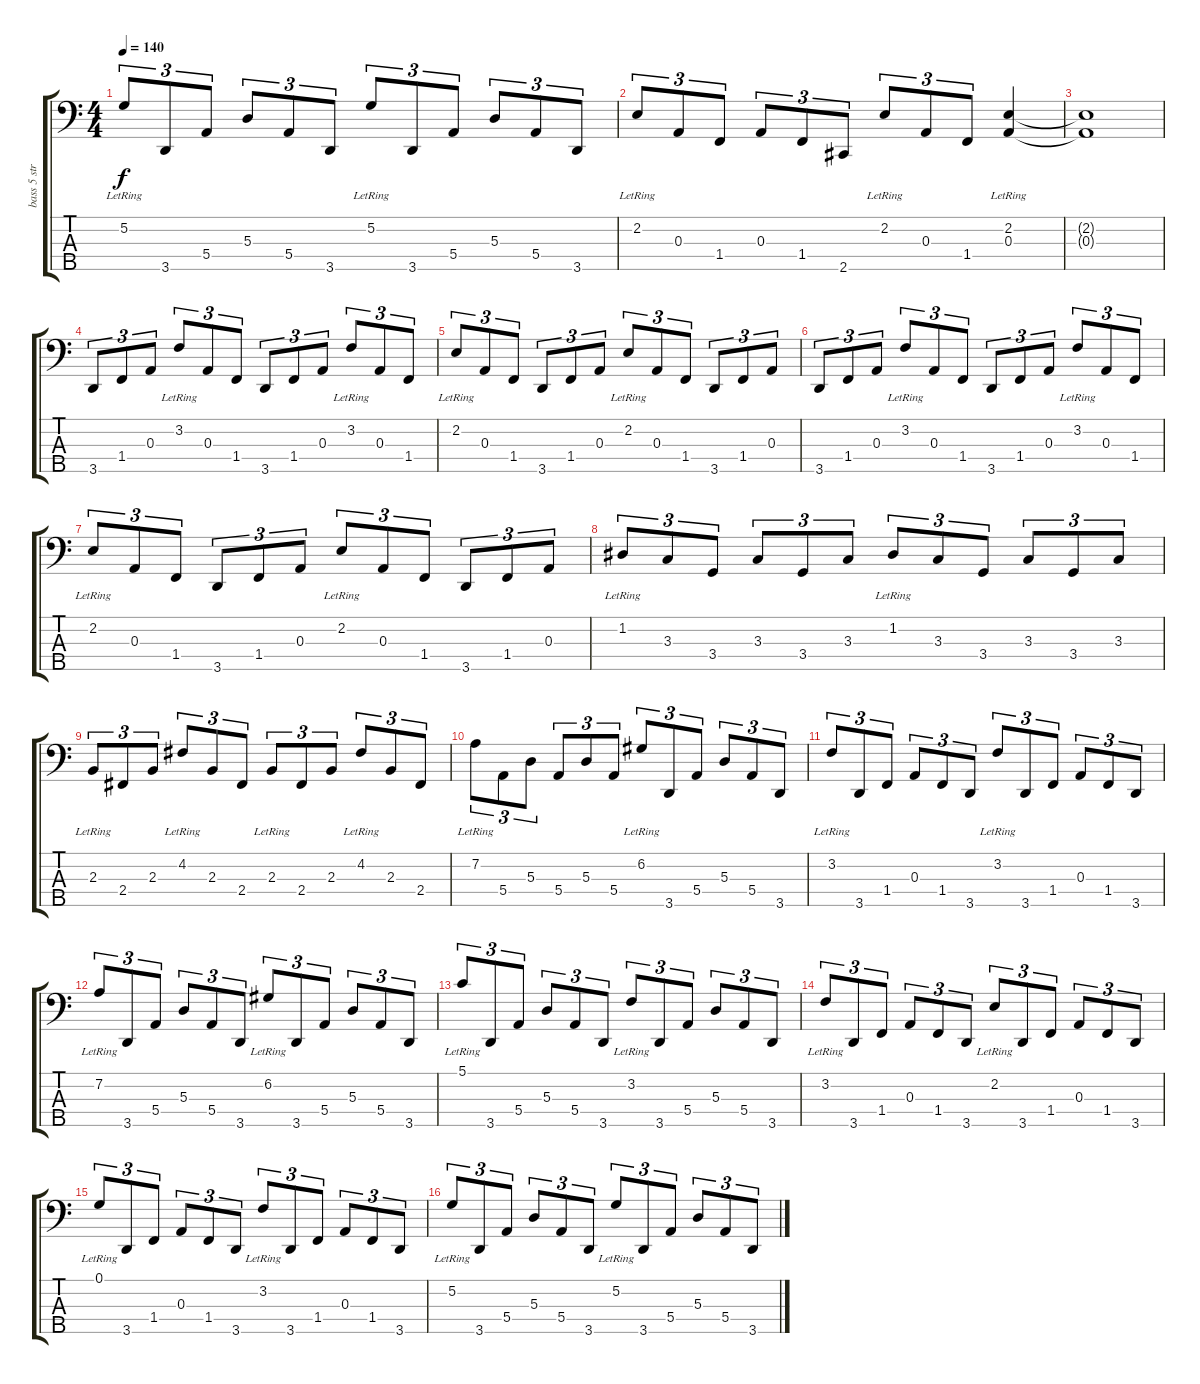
\track ("bass 5 string" "bass 5 str") {instrument electricbassfinger}
\staff {score tabs}
\tuning (G2 D2 A1 E1 B0) {hide}
\ts (4 4)
\tempo 140
\clef f4
\ks c
5.2{lr}.8{tu (3 2) dy f} 3.5.8{tu (3 2)} 5.4.8{tu (3 2)} 5.3.8{tu (3 2)} 5.4.8{tu (3 2)} 3.5.8{tu (3 2)} 5.2{lr}.8{tu (3 2)} 3.5.8{tu (3 2)} 5.4.8{tu (3 2)} 5.3.8{tu (3 2)} 5.4.8{tu (3 2)} 3.5.8{tu (3 2)} |
2.2{lr}.8{tu (3 2)} 0.3.8{tu (3 2)} 1.4.8{tu (3 2)} 0.3.8{tu (3 2)} 1.4.8{tu (3 2)} 2.5.8{tu (3 2)} 2.2{lr}.8{tu (3 2)} 0.3.8{tu (3 2)} 1.4.8{tu (3 2)} (2.2{lr} 0.3{lr}).4 |
(2.2{t} 0.3{t}).1 |
3.5.8{tu (3 2)} 1.4.8{tu (3 2)} 0.3.8{tu (3 2)} 3.2{lr}.8{tu (3 2)} 0.3.8{tu (3 2)} 1.4.8{tu (3 2)} 3.5.8{tu (3 2)} 1.4.8{tu (3 2)} 0.3.8{tu (3 2)} 3.2{lr}.8{tu (3 2)} 0.3.8{tu (3 2)} 1.4.8{tu (3 2)} |
2.2{lr}.8{tu (3 2)} 0.3.8{tu (3 2)} 1.4.8{tu (3 2)} 3.5.8{tu (3 2)} 1.4.8{tu (3 2)} 0.3.8{tu (3 2)} 2.2{lr}.8{tu (3 2)} 0.3.8{tu (3 2)} 1.4.8{tu (3 2)} 3.5.8{tu (3 2)} 1.4.8{tu (3 2)} 0.3.8{tu (3 2)} |
3.5.8{tu (3 2)} 1.4.8{tu (3 2)} 0.3.8{tu (3 2)} 3.2{lr}.8{tu (3 2)} 0.3.8{tu (3 2)} 1.4.8{tu (3 2)} 3.5.8{tu (3 2)} 1.4.8{tu (3 2)} 0.3.8{tu (3 2)} 3.2{lr}.8{tu (3 2)} 0.3.8{tu (3 2)} 1.4.8{tu (3 2)} |
2.2{lr}.8{tu (3 2)} 0.3.8{tu (3 2)} 1.4.8{tu (3 2)} 3.5.8{tu (3 2)} 1.4.8{tu (3 2)} 0.3.8{tu (3 2)} 2.2{lr}.8{tu (3 2)} 0.3.8{tu (3 2)} 1.4.8{tu (3 2)} 3.5.8{tu (3 2)} 1.4.8{tu (3 2)} 0.3.8{tu (3 2)} |
1.2{lr}.8{tu (3 2)} 3.3.8{tu (3 2)} 3.4.8{tu (3 2)} 3.3.8{tu (3 2)} 3.4.8{tu (3 2)} 3.3.8{tu (3 2)} 1.2{lr}.8{tu (3 2)} 3.3.8{tu (3 2)} 3.4.8{tu (3 2)} 3.3.8{tu (3 2)} 3.4.8{tu (3 2)} 3.3.8{tu (3 2)} |
2.3{lr}.8{tu (3 2)} 2.4.8{tu (3 2)} 2.3.8{tu (3 2)} 4.2{lr}.8{tu (3 2)} 2.3.8{tu (3 2)} 2.4.8{tu (3 2)} 2.3{lr}.8{tu (3 2)} 2.4.8{tu (3 2)} 2.3.8{tu (3 2)} 4.2{lr}.8{tu (3 2)} 2.3.8{tu (3 2)} 2.4.8{tu (3 2)} |
7.2{lr}.8{tu (3 2)} 5.4.8{tu (3 2)} 5.3.8{tu (3 2)} 5.4.8{tu (3 2)} 5.3.8{tu (3 2)} 5.4.8{tu (3 2)} 6.2{lr}.8{tu (3 2)} 3.5.8{tu (3 2)} 5.4.8{tu (3 2)} 5.3.8{tu (3 2)} 5.4.8{tu (3 2)} 3.5.8{tu (3 2)} |
3.2{lr}.8{tu (3 2)} 3.5.8{tu (3 2)} 1.4.8{tu (3 2)} 0.3.8{tu (3 2)} 1.4.8{tu (3 2)} 3.5.8{tu (3 2)} 3.2{lr}.8{tu (3 2)} 3.5.8{tu (3 2)} 1.4.8{tu (3 2)} 0.3.8{tu (3 2)} 1.4.8{tu (3 2)} 3.5.8{tu (3 2)} |
7.2{lr}.8{tu (3 2)} 3.5.8{tu (3 2)} 5.4.8{tu (3 2)} 5.3.8{tu (3 2)} 5.4.8{tu (3 2)} 3.5.8{tu (3 2)} 6.2{lr}.8{tu (3 2)} 3.5.8{tu (3 2)} 5.4.8{tu (3 2)} 5.3.8{tu (3 2)} 5.4.8{tu (3 2)} 3.5.8{tu (3 2)} |
5.1{lr}.8{tu (3 2)} 3.5.8{tu (3 2)} 5.4.8{tu (3 2)} 5.3.8{tu (3 2)} 5.4.8{tu (3 2)} 3.5.8{tu (3 2)} 3.2{lr}.8{tu (3 2)} 3.5.8{tu (3 2)} 5.4.8{tu (3 2)} 5.3.8{tu (3 2)} 5.4.8{tu (3 2)} 3.5.8{tu (3 2)} |
3.2{lr}.8{tu (3 2)} 3.5.8{tu (3 2)} 1.4.8{tu (3 2)} 0.3.8{tu (3 2)} 1.4.8{tu (3 2)} 3.5.8{tu (3 2)} 2.2{lr}.8{tu (3 2)} 3.5.8{tu (3 2)} 1.4.8{tu (3 2)} 0.3.8{tu (3 2)} 1.4.8{tu (3 2)} 3.5.8{tu (3 2)} |
0.1{lr}.8{tu (3 2)} 3.5.8{tu (3 2)} 1.4.8{tu (3 2)} 0.3.8{tu (3 2)} 1.4.8{tu (3 2)} 3.5.8{tu (3 2)} 3.2{lr}.8{tu (3 2)} 3.5.8{tu (3 2)} 1.4.8{tu (3 2)} 0.3.8{tu (3 2)} 1.4.8{tu (3 2)} 3.5.8{tu (3 2)} |
5.2{lr}.8{tu (3 2)} 3.5.8{tu (3 2)} 5.4.8{tu (3 2)} 5.3.8{tu (3 2)} 5.4.8{tu (3 2)} 3.5.8{tu (3 2)} 5.2{lr}.8{tu (3 2)} 3.5.8{tu (3 2)} 5.4.8{tu (3 2)} 5.3.8{tu (3 2)} 5.4.8{tu (3 2)} 3.5.8{tu (3 2)}
